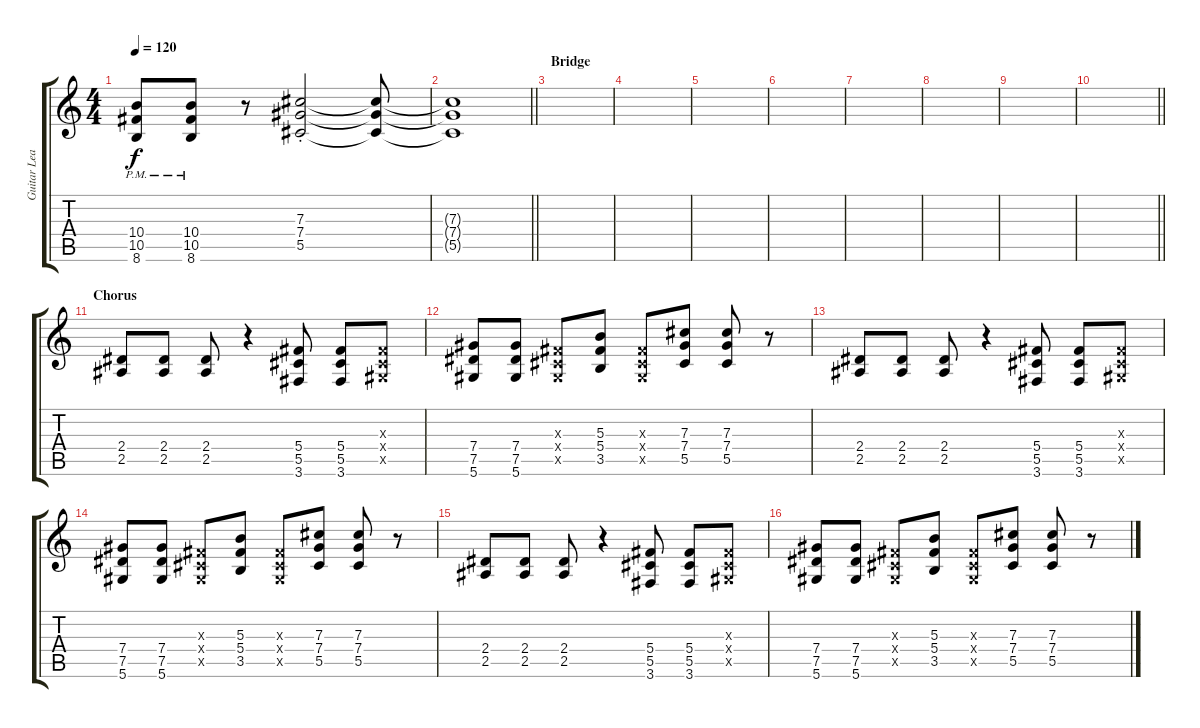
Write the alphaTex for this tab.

\track ("Guitar Lead" "Guitar Lea") {instrument acousticguitarsteel}
\staff {score tabs}
\tuning (Eb4 Bb3 Gb3 Db3 Ab2 Eb2) {hide}
\ts (4 4)
\tempo 120
\clef g2
\ks c
(10.4{pm} 10.5{pm} 8.6{pm}).8{dy f} (10.4{pm} 10.5{pm} 8.6{pm}).8 r.8 (7.3 7.4{st} 5.5).2 (7.3{t} 7.4{t} 5.5{t}).8 |
\barLineRight lightlight
(7.3{t} 7.4{t} 5.5{t}).1 |
\section ("" "Bridge")
|
|
|
|
|
|
|
\barLineRight lightlight
|
\section ("" "Chorus")
(2.4 2.5).8 (2.4 2.5).8 (2.4 2.5).8 r.4 (5.4 5.5 3.6).8 (5.4 5.5 3.6).8 (0.3{x} 0.4{x} 0.5{x}).8 |
(7.4 7.5 5.6).8 (7.4 7.5 5.6).8 (0.3{x} 0.4{x} 0.5{x}).8 (5.3 5.4 3.5).8 (0.3{x} 0.4{x} 0.5{x}).8 (7.3 7.4 5.5).8 (7.3 7.4 5.5).8 r.8 |
(2.4 2.5).8 (2.4 2.5).8 (2.4 2.5).8 r.4 (5.4 5.5 3.6).8 (5.4 5.5 3.6).8 (0.3{x} 0.4{x} 0.5{x}).8 |
(7.4 7.5 5.6).8 (7.4 7.5 5.6).8 (0.3{x} 0.4{x} 0.5{x}).8 (5.3 5.4 3.5).8 (0.3{x} 0.4{x} 0.5{x}).8 (7.3 7.4 5.5).8 (7.3 7.4 5.5).8 r.8 |
(2.4 2.5).8 (2.4 2.5).8 (2.4 2.5).8 r.4 (5.4 5.5 3.6).8 (5.4 5.5 3.6).8 (0.3{x} 0.4{x} 0.5{x}).8 |
(7.4 7.5 5.6).8 (7.4 7.5 5.6).8 (0.3{x} 0.4{x} 0.5{x}).8 (5.3 5.4 3.5).8 (0.3{x} 0.4{x} 0.5{x}).8 (7.3 7.4 5.5).8 (7.3 7.4 5.5).8 r.8
